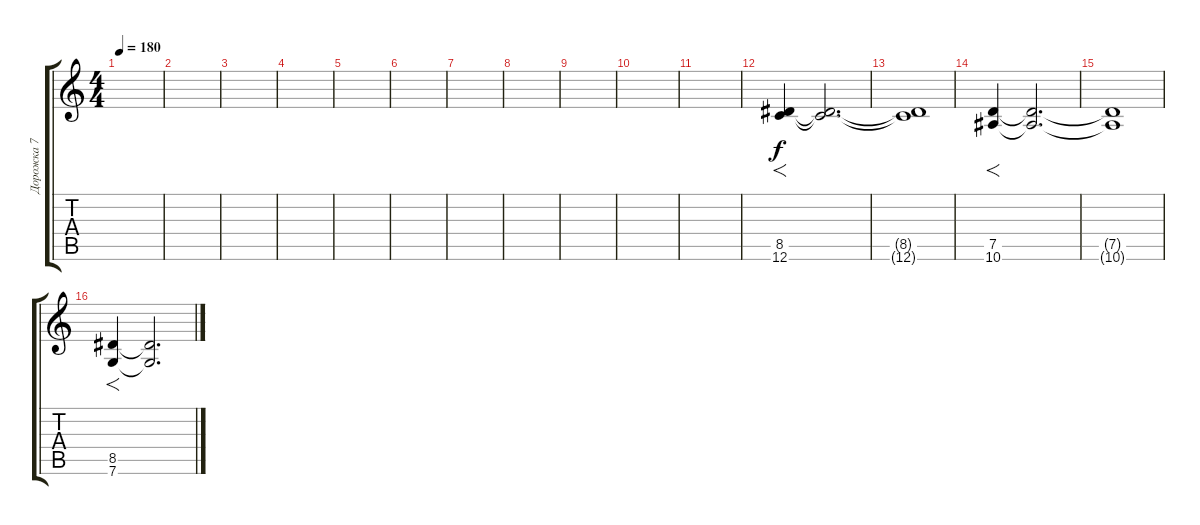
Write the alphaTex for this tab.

\track ("Дорожка 7" "Дорожка 7") {instrument overdrivenguitar}
\staff {score tabs}
\tuning (D4 A3 F3 C3 G2 C2) {hide}
\ts (4 4)
\tempo 180
\clef g2
\ks c
|
|
|
|
|
|
|
|
|
|
|
(8.5 12.6).4{f volume 16} (8.5{t} 12.6{t}).2{d} |
(8.5{t} 12.6{t}).1 |
(7.5 10.6).4{f} (7.5{t} 10.6{t}).2{d} |
(7.5{t} 10.6{t}).1 |
(8.5 7.6).4{f} (8.5{t} 7.6{t}).2{d}
